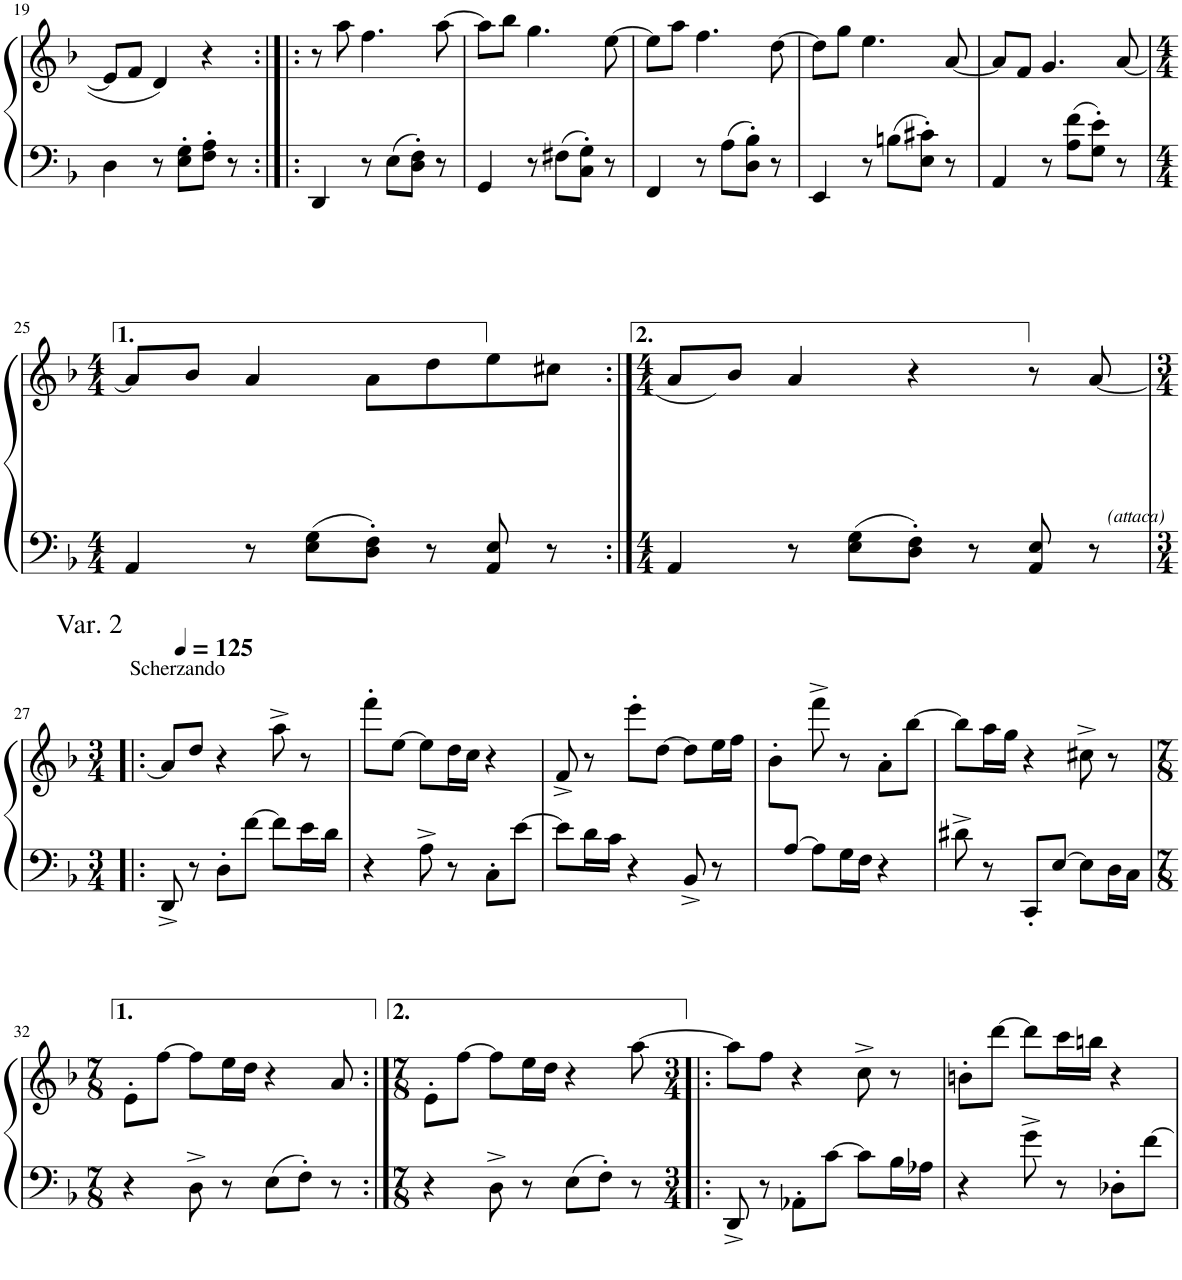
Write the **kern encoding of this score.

**kern	**kern
*part1	*part1
*staff2	*staff1
*I"Piano	*
*I'Pno.	*
!!LO:PB:g=z
*clefF4	*clefG2
*k[b-]	*k[b-]
*M3/4	*M3/4
=19	=19
4D\	8e/L]
.	8f/J
8r	4d/
8E\' 8G\'L	.
8F\' 8A\'J	4r
8r	.
=20:|!|:	=20:|!|:
4DD/	8r
.	8aa\
8r	4.ff\
8E\L	.
8D\' 8F\'J	.
8r	[8aa\
=21	=21
4GG/	8aa\L]
.	8bb-\J
8r	4.gg\
8F#X\L	.
8C\' 8G\'J	.
8r	[8ee\
=22	=22
4FF/	8ee\L]
.	8aa\J
8r	4.ff\
8A\L	.
8D\' 8B-\'J	.
8r	[8dd\
=23	=23
4EE/	8dd\L]
.	8gg\J
8r	4.ee\
8Bn\L	.
8E\' 8c#X\'J	.
8r	[8a/
=24	=24
4AA/	8a/L]
.	8f/J
8r	4.g/
8A\ 8f\L	.
8G\' 8e\'J	.
8r	[8a/
!!LO:LB:g=z
=25	=25
*M4/4	*M4/4
4AA/	8a/L]
.	8b-/J
8r	4a/
8E\ 8G\L	.
8D\' 8F\'J	8a\L
8r	8dd\
8AA/ 8E/	8ee\
8r	8cc#X\J
=26:|!	=26:|!
*M4/4	*M4/4
4AA/	(8a/L
.	8b-/J)
8r	4a/
8E\ 8G\L	.
8D\' 8F\'J	4r
8r	.
8AA/ 8E/	8r
!	!LO:TX:b:i:t=(attaca)
8r	[8a/
!!LO:LB:g=z
=27!|:	=27!|:
*M3/4	*M3/4
*	*MM125
!	!LO:TX:a:t=Var. 2
!	!LO:TX:a:t=Scherzando
8DD^/	8a/L]
8r	8dd/J
8D'\L	4r
[8f\J	.
8f\L]	8aa^\
16e\L	8r
16d\JJ	.
=28	=28
4r	8fff'\L
.	[8ee\J
8A^\	8ee\L]
8r	16dd\L
.	16cc\JJ
8C'\L	4r
[8e\J	.
=29	=29
8e\L]	8f^/
16d\L	8r
16c\JJ	.
4r	8eee'\L
.	[8dd\J
8BB-^/	8dd\L]
8r	16ee\L
.	16ff\JJ
=30	=30
*	*^
8ryy	4ryy	8b-'\L
[8A/J	.	2ryy
8A\L]	8fff^\	.
16G\L	8r	.
16F\JJ	.	.
4r	8a'\L	.
.	[8bb-\J	8ryy
*	*v	*v
=31	=31
8d#X^\	8bb-\L]
8r	16aa\L
.	16gg\JJ
8CC'/L	4r
[8E/J	.
8E\L]	8cc#X^\
16D\L	8r
16C\JJ	.
!!LO:LB:g=z
=32	=32
*M7/8	*M7/8
4r	8e'\L
.	[8ff\J
8D^\	8ff\L]
8r	16ee\L
.	16dd\JJ
8E\L	4r
8F'\J	.
8r	8a/
=33:|!	=33:|!
*M7/8	*M7/8
4r	8e'\L
.	[8ff\J
8D^\	8ff\L]
8r	16ee\L
.	16dd\JJ
8E\L	4r
8F'\J	.
8r	[8aa\
=34!|:	=34!|:
*M3/4	*M3/4
8DD^/	8aa\L]
8r	8ff\J
8AA-X'\L	4r
[8c\J	.
8c\L]	8cc^\
16B-\L	8r
16A-X\JJ	.
=35	=35
4r	8bn'\L
.	[8ddd\J
8g^\	8ddd\L]
8r	16ccc\L
.	16bbn\JJ
8D-X'\L	4r
[8f\J	.
=	=
*-	*-
